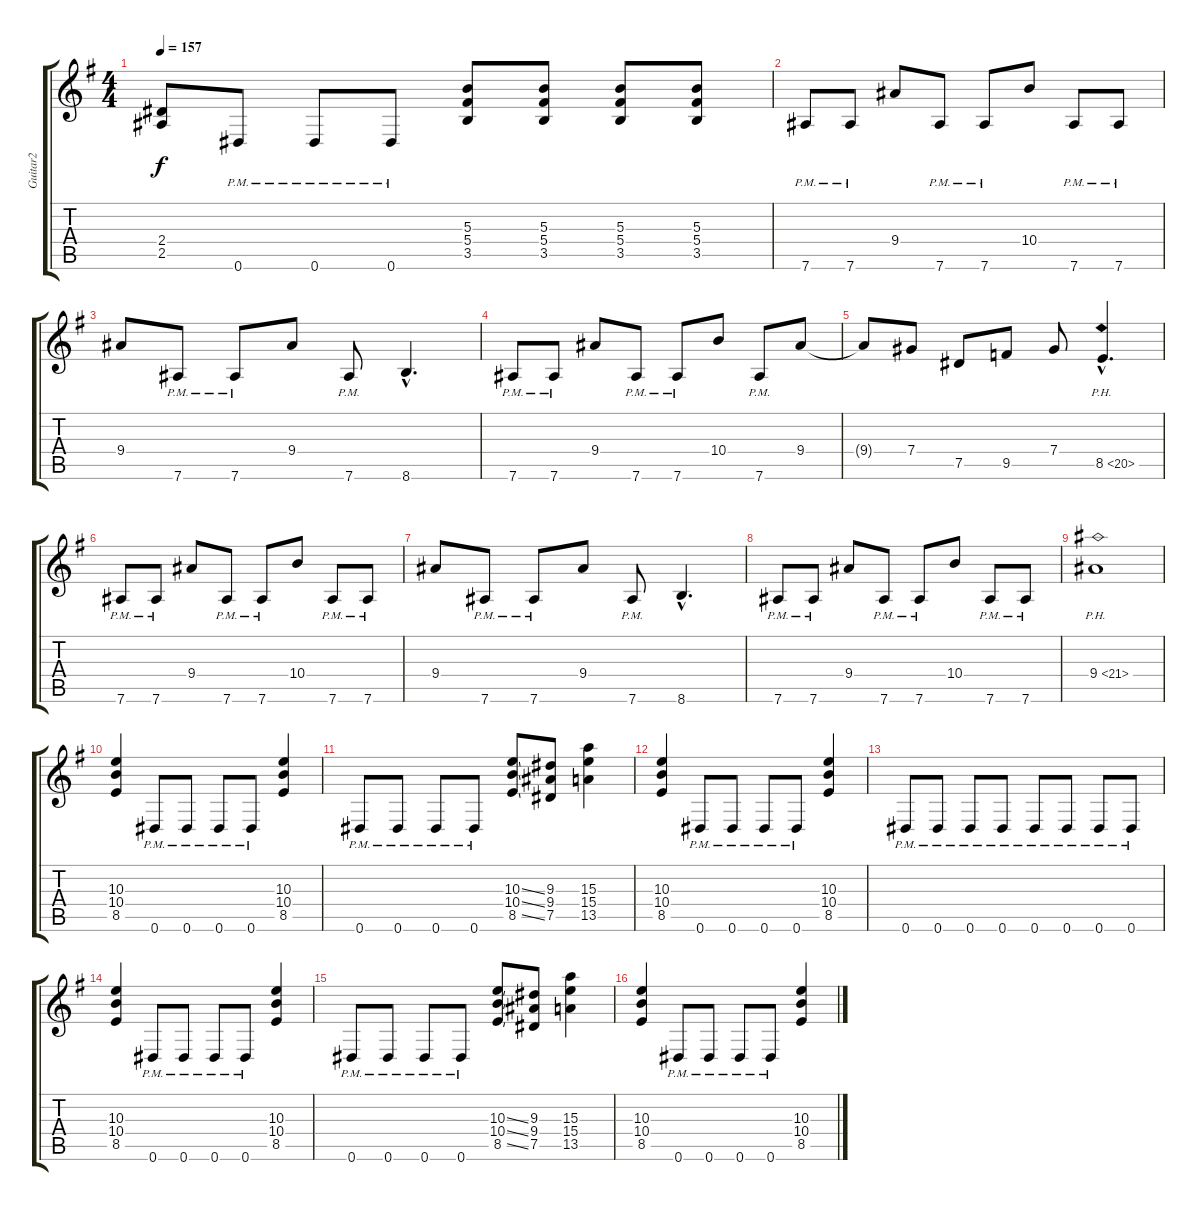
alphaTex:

\track ("Guitar2" "Guitar2") {instrument distortionguitar}
\staff {score tabs}
\tuning (Eb4 Bb3 Gb3 Db3 Ab2 Eb2) {hide}
\ts (4 4)
\tempo 157
\clef g2
\ks eminor
(2.4 2.5).8{dy f} 0.6{pm}.8 0.6{pm}.8 0.6{pm}.8 (5.3 5.4 3.5).8 (5.3 5.4 3.5).8 (5.3 5.4 3.5).8 (5.3 5.4 3.5).8 |
7.6{pm}.8 7.6{pm}.8 9.4.8 7.6{pm}.8 7.6{pm}.8 10.4.8 7.6{pm}.8 7.6{pm}.8 |
9.4.8 7.6{pm}.8 7.6{pm}.8 9.4.8 7.6{pm}.8 8.6{hac}.4{d} |
7.6{pm}.8 7.6{pm}.8 9.4.8 7.6{pm}.8 7.6{pm}.8 10.4.8 7.6{pm}.8 9.4.8 |
9.4{t}.8 7.4.8 7.5.8 9.5.8 7.4.8 8.5{ph 12 hac}.4{d} |
7.6{pm}.8 7.6{pm}.8 9.4.8 7.6{pm}.8 7.6{pm}.8 10.4.8 7.6{pm}.8 7.6{pm}.8 |
9.4.8 7.6{pm}.8 7.6{pm}.8 9.4.8 7.6{pm}.8 8.6{hac}.4{d} |
7.6{pm}.8 7.6{pm}.8 9.4.8 7.6{pm}.8 7.6{pm}.8 10.4.8 7.6{pm}.8 7.6{pm}.8 |
9.4{ph 12}.1 |
(10.3 10.4 8.5).4 0.6{pm}.8 0.6{pm}.8 0.6{pm}.8 0.6{pm}.8 (10.3 10.4 8.5).4 |
0.6{pm}.8 0.6{pm}.8 0.6{pm}.8 0.6{pm}.8 (10.3{ss} 10.4{ss} 8.5{ss}).8 (9.3 9.4 7.5).8 (15.3 15.4 13.5).4 |
(10.3 10.4 8.5).4 0.6{pm}.8 0.6{pm}.8 0.6{pm}.8 0.6{pm}.8 (10.3 10.4 8.5).4 |
0.6{pm}.8 0.6{pm}.8 0.6{pm}.8 0.6{pm}.8 0.6{pm}.8 0.6{pm}.8 0.6{pm}.8 0.6{pm}.8 |
(10.3 10.4 8.5).4 0.6{pm}.8 0.6{pm}.8 0.6{pm}.8 0.6{pm}.8 (10.3 10.4 8.5).4 |
0.6{pm}.8 0.6{pm}.8 0.6{pm}.8 0.6{pm}.8 (10.3{ss} 10.4{ss} 8.5{ss}).8 (9.3 9.4 7.5).8 (15.3 15.4 13.5).4 |
(10.3 10.4 8.5).4 0.6{pm}.8 0.6{pm}.8 0.6{pm}.8 0.6{pm}.8 (10.3 10.4 8.5).4
